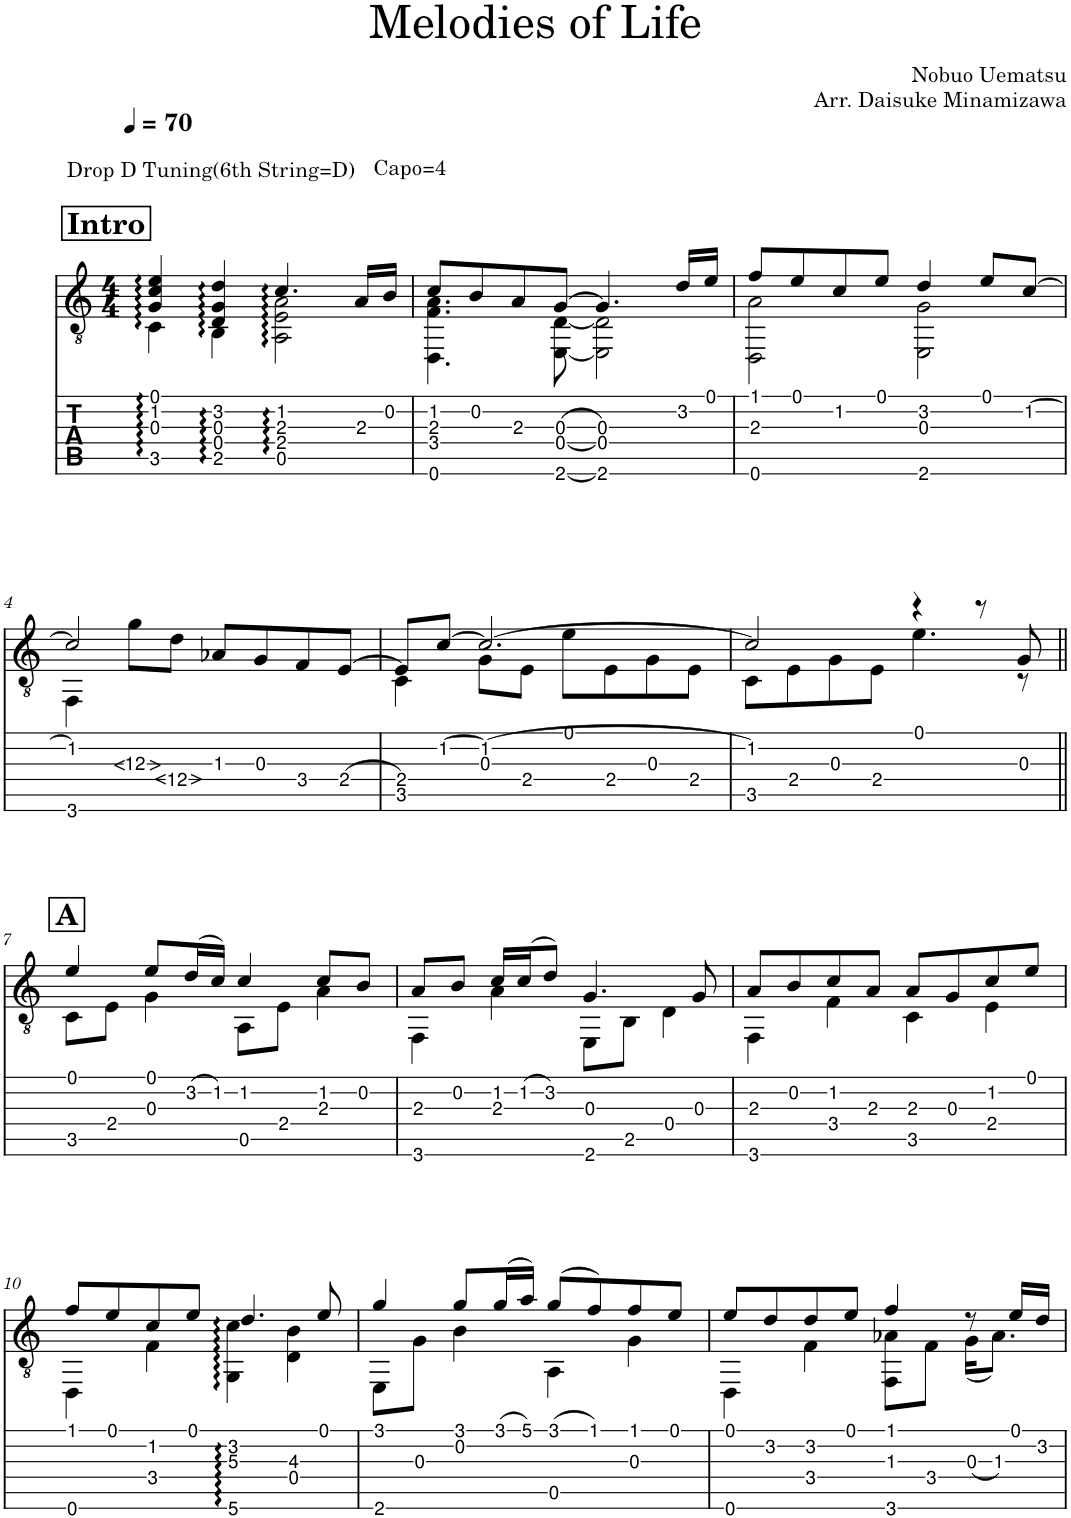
**kern	**kern
*part1	*part1
*staff2	*staff1
*I"古典吉他	*
*stria6	*
*	*clefGv2
*k[]	*k[]
*M4/4	*M4/4
*MM70	*MM70
!!LO:REH:place=s1:a:B:cj:fs=14:t=Intro
=1	=1
*^	*^
!	!	!LO:TX:a:t=Capo=4	!
!	!	!LO:TX:a:t=Drop D Tuning(6th String=D)	!
4G 4c 4e	4C	4G/ 4c/ 4e/	4C\
4D 4G 4d	4BB	4D/ 4G/ 4d/	4BB\
4.c	2AA 2E 2A	4.c/	2AA\ 2E\ 2A\
16ALL	.	16A/LL	.
16BJJ	.	16B/JJ	.
=2	=2	=2	=2
8cL	4.DD 4.F 4.A	8c/L	4.DD\ 4.F\ 4.A\
8BJ	.	8B/	.
8AL	.	8A/	.
[8GJ	[8EE [8D	[8G/J	[8EE\ [8D\
4.G]	2EE] 2D]	4.G/]	2EE\] 2D\]
16dLL	.	16d/LL	.
16eJJ	.	16e/JJ	.
=3	=3	=3	=3
8fL	2DD 2A	8f/L	2DD\ 2A\
8eJ	.	8e/	.
8cL	.	8c/	.
8eJ	.	8e/J	.
4d	2EE 2G	4d/	2EE\ 2G\
8eL	.	8e/L	.
[8cJ	.	[8c/J	.
!!LO:LB:g=z	!!
=4	=4	=4	=4
2c]	4FF	2c/]	4FF\
!	!LO:TX:a:t=<    >	!	!
.	8gL	.	8g\L
!	!LO:TX:a:t=<    >	!	!
.	8dJ	.	8d\J
8A-L	2ryy	8A-X/L	2ryy
8GJ	.	8G/	.
8FL	.	8F/	.
[8EJ	.	[8E/J	.
=5	=5	=5	=5
8EL]	4C	8E/L]	4C\
[8cJ	.	[8c/J	.
2.c_	8GL	2.c/_	8G\L
.	8EJ	.	8E\J
.	8eL	.	8e\L
.	8EJ	.	8E\
.	8GL	.	8G\
.	8EJ	.	8E\J
=6	=6	=6	=6
2c]	8CL	2c/]	8C\L
.	8EJ	.	8E\
.	8GL	.	8G\
.	8EJ	.	8E\J
4r	4.e	4r	4.e\
8r	.	8r	.
8G	8r	8G/	8r
!!LO:LB:g=z	!!
!!LO:REH:place=s1:a:B:cj:fs=14:t=A	!!
=7||	=7||	=7||	=7||
4e	8CL	4e/	8C\L
.	8EJ	.	8E\J
8eL	4G	8e/L	4G\
16dL	.	(16d/L	.
16cJJ	.	16c/JJ)	.
4c	8AAL	4c/	8AA\L
.	8EJ	.	8E\J
8cL	4A	8c/L	4A\
8BJ	.	8B/J	.
=8	=8	=8	=8
8AL	4FF	8A/L	4FF\
8BJ	.	8B/J	.
16cLL	4A	16c/LL	4A\
16cJ	.	(16c/J	.
8dJ	.	8d/J)	.
4.G	8EEL	4.G/	8EE\L
.	8BBJ	.	8BB\J
.	4D	.	4D\
8G	.	8G/	.
=9	=9	=9	=9
8AL	4FF	8A/L	4FF\
8BJ	.	8B/	.
8cL	4F	8c/	4F\
8AJ	.	8A/J	.
8AL	4C	8A/L	4C\
8GJ	.	8G/	.
8cL	4E	8c/	4E\
8eJ	.	8e/J	.
!!LO:LB:g=z	!!
=10	=10	=10	=10
8fL	4DD	8f/L	4DD\
8eJ	.	8e/	.
8cL	4F	8c/	4F\
8eJ	.	8e/J	.
4.d	4GG 4c	4.d/	4GG\ 4c\
.	4D 4B	.	4D\ 4B\
8e	.	8e/	.
=11	=11	=11	=11
4g	8EEL	4g/	8EE\L
.	8GJ	.	8G\J
8gL	4B	8g/L	4B\
16gL	.	(16g/L	.
16aJJ	.	16a/JJ)	.
8gL	4AA	(8g/L	4AA\
8fJ	.	8f/)	.
8fL	4G	8f/	4G\
8eJ	.	8e/J	.
=12	=12	=12	=12
8eL	4DD	8e/L	4DD\
8dJ	.	8d/	.
8dL	4F	8d/	4F\
8eJ	.	8e/J	.
4f	8FF\ 8A-\L	4f/	8FF\ 8A-X\L
.	8FJ	.	8F\J
8r	16GKL	8r	(16G\KL
.	8.A-J	.	8.A-\J)
16eLL	.	16e/LL	.
16dJJ	.	16d/JJ	.
*v	*v	*	*
*	*v	*v
=	=
*-	*-
